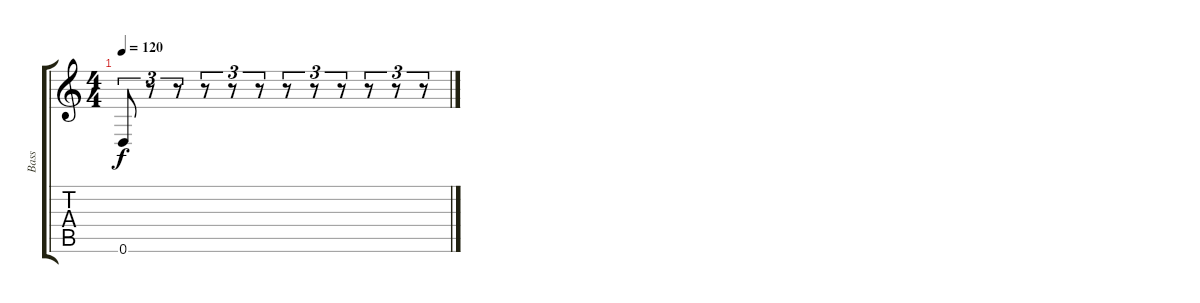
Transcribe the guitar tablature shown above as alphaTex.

\track ("Bass" "Bass") {instrument electricbassfinger}
\staff {score tabs}
\tuning (D4 A3 F3 C3 G2 D2) {hide}
\ts (4 4)
\tempo 120
\clef g2
\ks c
0.6.8{tu (3 2) dy f} r.8{tu (3 2)} r.8{tu (3 2)} r.8{tu (3 2)} r.8{tu (3 2)} r.8{tu (3 2)} r.8{tu (3 2)} r.8{tu (3 2)} r.8{tu (3 2)} r.8{tu (3 2)} r.8{tu (3 2)} r.8{tu (3 2)}
